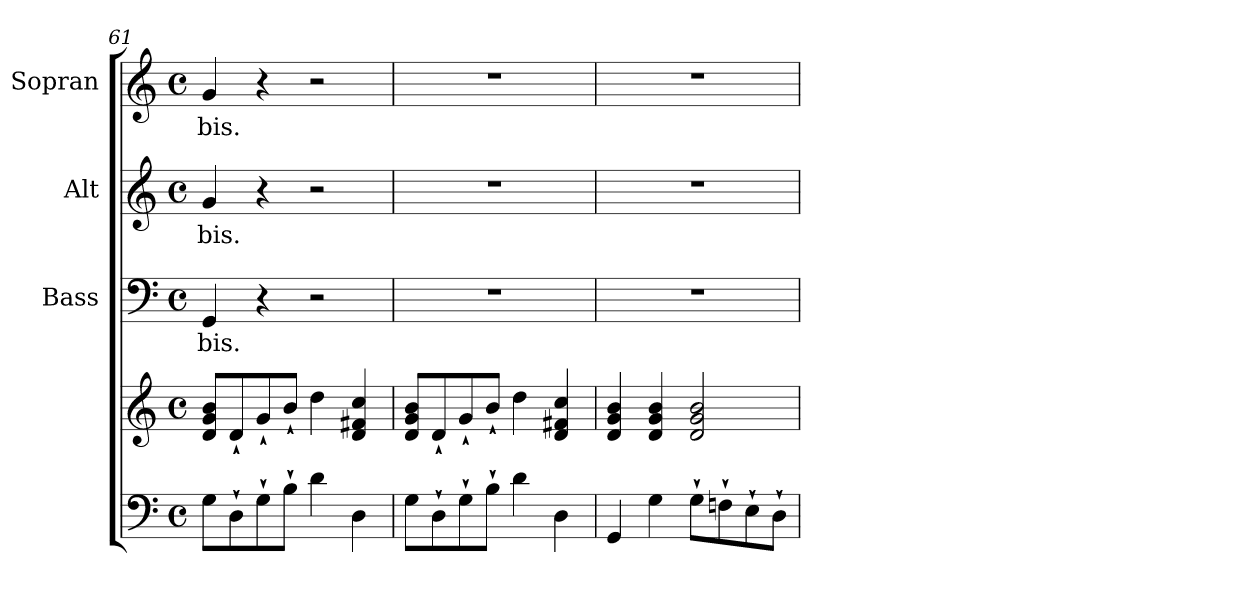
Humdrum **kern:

**kern	**kern	**kern	**text	**kern	**text	**kern	**text
*part4	*part4	*part3	*part3	*part2	*part2	*part1	*part1
*staff5	*staff4	*staff3	*staff3	*staff2	*staff2	*staff1	*staff1
*	*	*I"Bass	*	*I"Alt	*	*I"Sopran	*
*	*	*I'B.	*	*I'A.	*	*I'S.	*
*clefF4	*clefG2	*clefF4	*	*clefG2	*	*clefG2	*
*k[]	*k[]	*k[]	*	*k[]	*	*k[]	*
*C:	*C:	*C:	*	*C:	*	*C:	*
*M4/4	*M4/4	*M4/4	*	*M4/4	*	*M4/4	*
*met(c)	*met(c)	*met(c)	*	*met(c)	*	*met(c)	*
=61	=61	=61	=61	=61	=61	=61	=61
!	!	!	!LO:LY:b	!	!LO:LY:b	!	!LO:LY:b
8G\L	8d/ 8g/ 8b/L	4GG/	-bis.	4g/	-bis.	4g/	-bis.
8D`>\	8d`</	.	.	.	.	.	.
8G`>\	8g`</	4r	.	4r	.	4r	.
8B`>\J	8b`</J	.	.	.	.	.	.
4d\	4dd\	2r	.	2r	.	2r	.
4D\	4d/ 4f#X/ 4cc/	.	.	.	.	.	.
=62	=62	=62	=62	=62	=62	=62	=62
8G\L	8d/ 8g/ 8b/L	1r	.	1r	.	1r	.
8D`>\	8d`</	.	.	.	.	.	.
8G`>\	8g`</	.	.	.	.	.	.
8B`>\J	8b`</J	.	.	.	.	.	.
4d\	4dd\	.	.	.	.	.	.
4D\	4d/ 4f#X/ 4cc/	.	.	.	.	.	.
!!LO:PB:g=z
=63	=63	=63	=63	=63	=63	=63	=63
4GG/	4d/ 4g/ 4b/	1r	.	1r	.	1r	.
4G\	4d/ 4g/ 4b/	.	.	.	.	.	.
8G`>\L	2d/ 2g/ 2b/	.	.	.	.	.	.
8Fn`>\	.	.	.	.	.	.	.
8E`>\	.	.	.	.	.	.	.
8D`>\J	.	.	.	.	.	.	.
=	=	=	=	=	=	=	=
*-	*-	*-	*-	*-	*-	*-	*-
